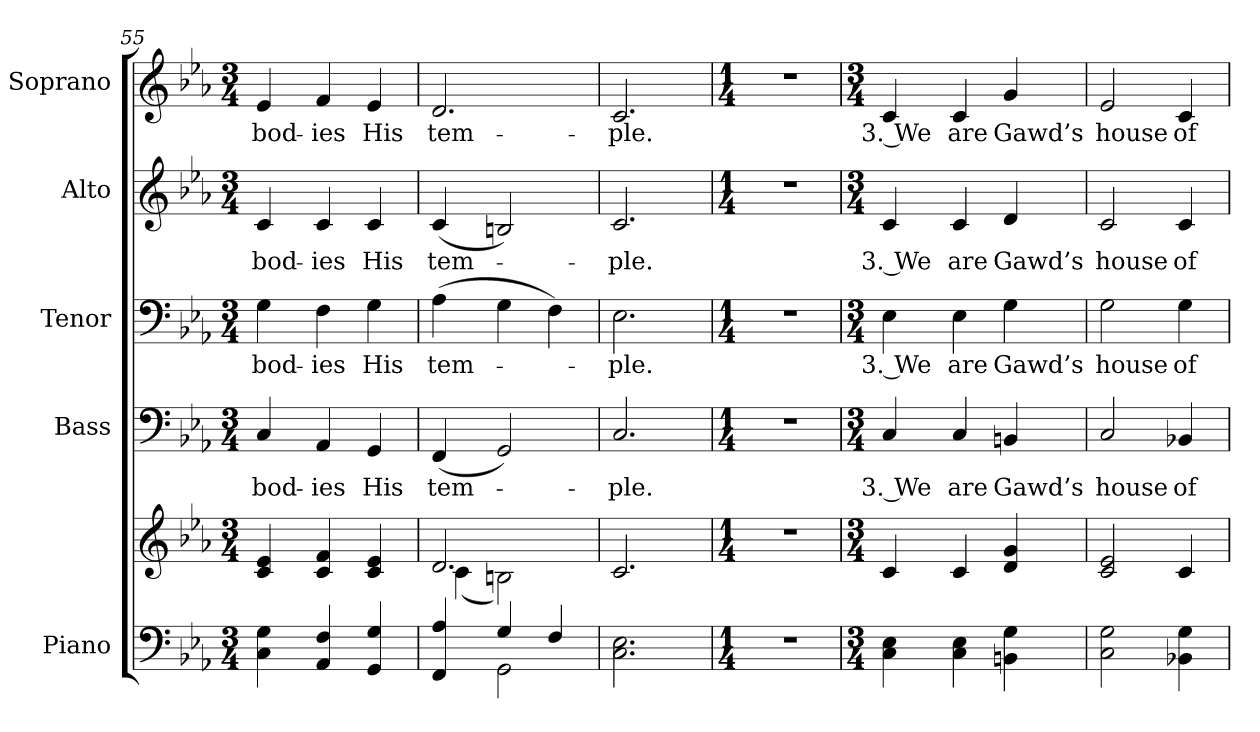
**kern	**kern	**kern	**text	**kern	**text	**kern	**text	**kern	**text
*part5	*part5	*part4	*part4	*part3	*part3	*part2	*part2	*part1	*part1
*staff6	*staff5	*staff4	*staff4	*staff3	*staff3	*staff2	*staff2	*staff1	*staff1
*I"Piano	*	*I"Bass	*	*I"Tenor	*	*I"Alto	*	*I"Soprano	*
*I'Pno.	*	*I'B.	*	*I'T.	*	*I'A.	*	*I'S.	*
*clefF4	*clefG2	*clefF4	*	*clefF4	*	*clefG2	*	*clefG2	*
*k[b-e-a-]	*k[b-e-a-]	*k[b-e-a-]	*	*k[b-e-a-]	*	*k[b-e-a-]	*	*k[b-e-a-]	*
*E-:	*E-:	*E-:	*	*E-:	*	*E-:	*	*E-:	*
*M3/4	*M3/4	*M3/4	*	*M3/4	*	*M3/4	*	*M3/4	*
=55	=55	=55	=55	=55	=55	=55	=55	=55	=55
!	!	!	!LO:LY:b:color=#000000	!	!	!	!	!	!
!	!	!	!	!	!LO:LY:b:color=#000000	!	!	!	!
!	!	!	!	!	!	!	!LO:LY:b:color=#000000	!	!
!	!	!	!	!	!	!	!	!	!LO:LY:b:color=#000000
4Ci\ 4Gi	4ci/ 4e-i	4Ci/	bod-	4Gi\	bod-	4ci/	bod-	4e-i/	bod-
!	!	!	!LO:LY:b:color=#000000	!	!	!	!	!	!
!	!	!	!	!	!LO:LY:b:color=#000000	!	!	!	!
!	!	!	!	!	!	!	!LO:LY:b:color=#000000	!	!
!	!	!	!	!	!	!	!	!	!LO:LY:b:color=#000000
4AA-i/ 4Fi	4ci/ 4fi	4AA-i/	-ies	4Fi\	-ies	4ci/	-ies	4fi/	-ies
!	!	!	!LO:LY:b:color=#000000	!	!	!	!	!	!
!	!	!	!	!	!LO:LY:b:color=#000000	!	!	!	!
!	!	!	!	!	!	!	!LO:LY:b:color=#000000	!	!
!	!	!	!	!	!	!	!	!	!LO:LY:b:color=#000000
4GGi/ 4Gi	4ci/ 4e-i	4GGi/	His	4Gi\	His	4ci/	His	4e-i/	His
!!LO:PB:g=z
=56	=56	=56	=56	=56	=56	=56	=56	=56	=56
*^	*^	*	*	*	*	*	*	*	*
!	!	!	!	!	!LO:LY:b:color=#000000	!	!	!	!	!	!
!	!	!	!	!	!	!	!LO:LY:b:color=#000000	!	!	!	!
!	!	!	!	!	!	!	!	!	!LO:LY:b:color=#000000	!	!
!	!	!	!	!	!	!	!	!	!	!	!LO:LY:b:color=#000000
4FFi/ 4A-i	4ryy	2.di/	(4ci\	(4FFi/	tem-	(4A-i\	tem-	(4ci/	tem-	2.di/	tem-
4Gi/	2GGi\	.	2Bni\)	2GGi/)	.	4Gi\	.	2Bni/)	.	.	.
4Fi/	.	.	.	.	.	4Fi\)	.	.	.	.	.
*v	*v	*	*	*	*	*	*	*	*	*	*
*	*v	*v	*	*	*	*	*	*	*	*
=57	=57	=57	=57	=57	=57	=57	=57	=57	=57
!	!	!	!LO:LY:b:color=#000000	!	!	!	!	!	!
!	!	!	!	!	!LO:LY:b:color=#000000	!	!	!	!
!	!	!	!	!	!	!	!LO:LY:b:color=#000000	!	!
!	!	!	!	!	!	!	!	!	!LO:LY:b:color=#000000
2.Ci\ 2.E-i	2.ci/	2.Ci/	-ple.	2.E-i\	-ple.	2.ci/	-ple.	2.ci/	-ple.
=58	=58	=58	=58	=58	=58	=58	=58	=58	=58
*M1/4	*M1/4	*M1/4	*	*M1/4	*	*M1/4	*	*M1/4	*
!LO:N:vis=1	!LO:N:vis=1	!LO:N:vis=1	!	!LO:N:vis=1	!	!LO:N:vis=1	!	!LO:N:vis=1	!
4r	4r	4r	.	4r	.	4r	.	4r	.
!!LO:PB:g=z
=59	=59	=59	=59	=59	=59	=59	=59	=59	=59
*M3/4	*M3/4	*M3/4	*	*M3/4	*	*M3/4	*	*M3/4	*
!	!	!	!LO:LY:b:color=#000000	!	!	!	!	!	!
!	!	!	!	!	!LO:LY:b:color=#000000	!	!	!	!
!	!	!	!	!	!	!	!LO:LY:b:color=#000000	!	!
!	!	!	!	!	!	!	!	!	!LO:LY:b:color=#000000
4Ci\ 4E-i	4ci/	4Ci/	3. We	4E-i\	3. We	4ci/	3. We	4ci/	3. We
!	!	!	!LO:LY:b:color=#000000	!	!	!	!	!	!
!	!	!	!	!	!LO:LY:b:color=#000000	!	!	!	!
!	!	!	!	!	!	!	!LO:LY:b:color=#000000	!	!
!	!	!	!	!	!	!	!	!	!LO:LY:b:color=#000000
4Ci\ 4E-i	4ci/	4Ci/	are	4E-i\	are	4ci/	are	4ci/	are
!	!	!	!LO:LY:b:color=#000000	!	!	!	!	!	!
!	!	!	!	!	!LO:LY:b:color=#000000	!	!	!	!
!	!	!	!	!	!	!	!LO:LY:b:color=#000000	!	!
!	!	!	!	!	!	!	!	!	!LO:LY:b:color=#000000
4BBni\ 4Gi	4di/ 4gi	4BBni/	Gawd’s	4Gi\	Gawd’s	4di/	Gawd’s	4gi/	Gawd’s
=60	=60	=60	=60	=60	=60	=60	=60	=60	=60
!	!	!	!LO:LY:b:color=#000000	!	!	!	!	!	!
!	!	!	!	!	!LO:LY:b:color=#000000	!	!	!	!
!	!	!	!	!	!	!	!LO:LY:b:color=#000000	!	!
!	!	!	!	!	!	!	!	!	!LO:LY:b:color=#000000
2Ci\ 2Gi	2ci/ 2e-i	2Ci/	house	2Gi\	house	2ci/	house	2e-i/	house
!	!	!	!LO:LY:b:color=#000000	!	!	!	!	!	!
!	!	!	!	!	!LO:LY:b:color=#000000	!	!	!	!
!	!	!	!	!	!	!	!LO:LY:b:color=#000000	!	!
!	!	!	!	!	!	!	!	!	!LO:LY:b:color=#000000
4BB-Xi\ 4Gi	4ci/	4BB-Xi/	of	4Gi\	of	4ci/	of	4ci/	of
=	=	=	=	=	=	=	=	=	=
*-	*-	*-	*-	*-	*-	*-	*-	*-	*-
